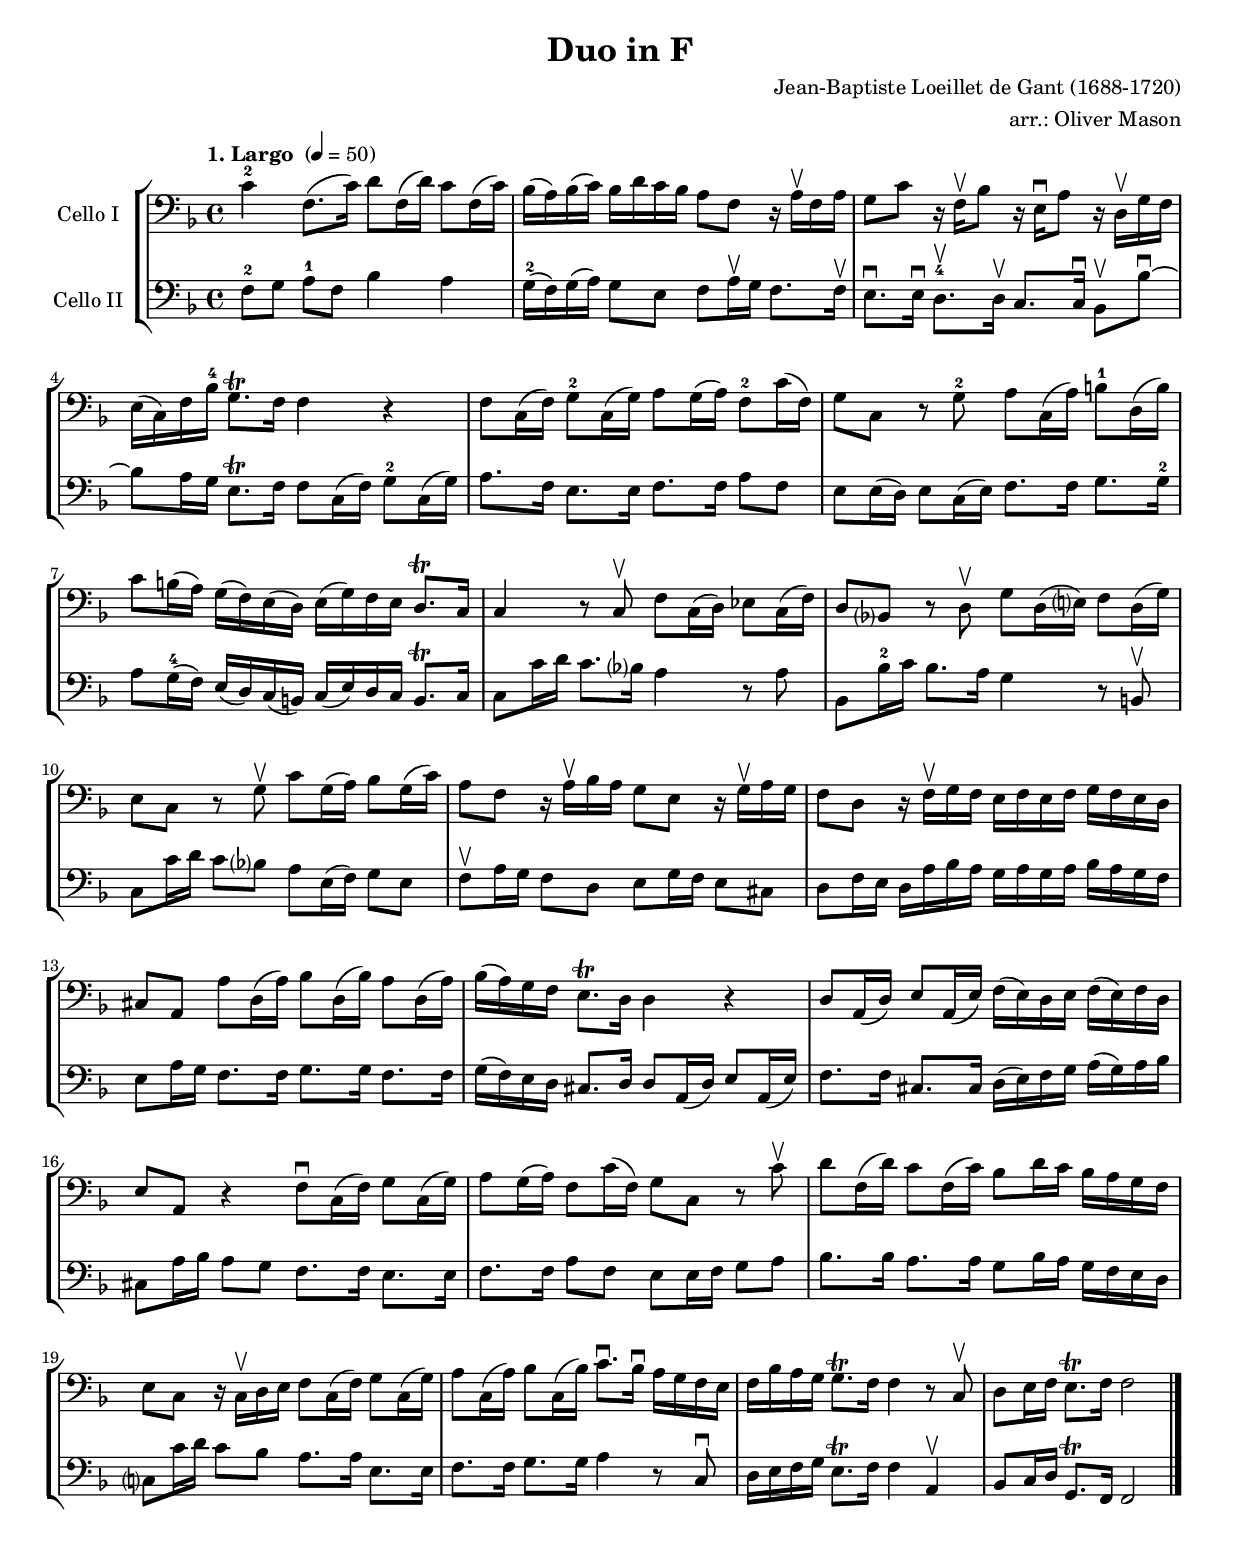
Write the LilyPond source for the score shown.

\version "2.14.2"
\include "deutsch.ly"

#(set-global-staff-size 18)

\header {
  title = "Duo in F"
  composer = "Jean-Baptiste Loeillet de Gant (1688-1720)" 
  arranger = "arr.: Oliver Mason"
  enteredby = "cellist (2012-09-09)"
}

voiceconsts = {
 \key f \major
 \clef "bass"
% \numericTimeSignature
 \compressFullBarRests
}

%minstr = "harpsichord"
mihi = "clarinet"
%minstr = "accordion"
milo = "bassoon"

moral = \markup \italic "molto rall."

introa = { \tempo "1. Largo " 4=50 \time 4/4 }

va = \relative c' {
  \voiceconsts

  \introa
  c4-2 f,8.( c'16) d8 f,16( d') c8 f,16( c')
  b( a) b( c) b d c b a8 f r16 a\upbow f a
  g8 c r16 f,\upbow b8 r16 e,\downbow a8 r16 d,\upbow g f

  e( c) f b-4 g8.\trill f16 f4 r
  f8 c16( f) g8-2 c,16( g') a8 g16( a) f8-2 c'16( f,)
  g8 c, r g'-2 a c,16( a') h8-1 d,16( h')
  c8 h16( a) g( f) e( d) e( g) f e d8.\trill c16

  c4 r8 c\upbow f c16( d) es8 c16( f)
  d8 b? r d\upbow g d16( e?) f8 d16( g)
  e8 c r g'\upbow c g16( a) b8 g16( c)
  a8 f r16 a\upbow b a g8 e r16 g\upbow a g

  f8 d r16 f\upbow g f e f e f g f e d
  cis8 a a' d,16( a') b8 d,16( b') a8 d,16( a')
  b( a) g f e8.\trill d16 d4 r

  d8 a16( d) e8 a,16( e') f( e) d e f( e) f d
  e8 a, r4 f'8\downbow c16( f) g8 c,16( g')
  a8 g16( a) f8 c'16( f,) g8 c, r c'\upbow
  d f,16( d') c8 f,16( c') b8 d16 c b a g f

  e8 c r16 c\upbow d e f8 c16( f) g8 c,16( g')
  a8 c,16( a') b8 c,16( b') c8.\downbow b16\downbow a g f e
  f b a g g8.\trill f16 f4 r8 c\upbow
  d e16 f e8.\trill f16 f2 \bar "|."
}

vb = \relative c {
  \voiceconsts

  \introa
  f8-2 g a[-1 f] b4 a
  g16(-2 f) g( a) g8 e f a16\upbow g f8. f16\upbow
  e8.\downbow e16\downbow d8.-4\upbow d16\upbow c8. c16\downbow b8\upbow b'~\downbow

  b a16 g e8.\trill f16 f8 c16( f) g8-2 c,16( g')
  a8. f16 e8. e16 f8. f16 a8 f
  e e16( d) e8 c16( e) f8. f16 g8. g16-2
  a8 g16(-4 f) e( d) c( h) c( e) d c h8.\trill c16

  c8 c'16 d c8. b?16 a4 r8 a
  b, b'16-2 c b8. a16 g4 r8 h,\upbow
  c c'16 d c8 b? a e16( f) g8 e
  f\upbow a16 g f8 d e g16 f e8 cis

  d f16 e d a' b a g a g a b a g f
  e8 a16 g f8. f16 g8. g16 f8. f16
  g( f) e d cis8. d16 d8 a16( d) e8 a,16( e')

  f8. f16 cis8. cis16 d( e) f g a( g) a b
  cis,8 a'16 b a8 g f8. f16 e8. e16
  f8. f16 a8 f e e16 f g8 a
  b8. b16 a8. a16 g8 b16 a g f e d

  c?8 c'16 d c8 b a8. a16 e8. e16
  f8. f16 g8. g16 a4 r8 c,\downbow
  d16 e f g e8.\trill f16 f4 a,\upbow
  b8 c16 d g,8.\trill f16 f2 \bar "|."
}


music = \new StaffGroup <<
      \new Staff {
	\set Staff.midiInstrument = \milo
	\set Staff.instrumentName = #"Cello I"
	\transpose f f { \va }
      }

      \new Staff {
	\set Staff.midiInstrument = \milo
	\set Staff.instrumentName = #"Cello II"
	\transpose f f { \vb }
      }
>>

\book {
  \score {
    \music
    \layout {}
  }

  \score {
    \unfoldRepeats \music

    \midi {
      \context {
        \Score
      }
    }
  }
}
